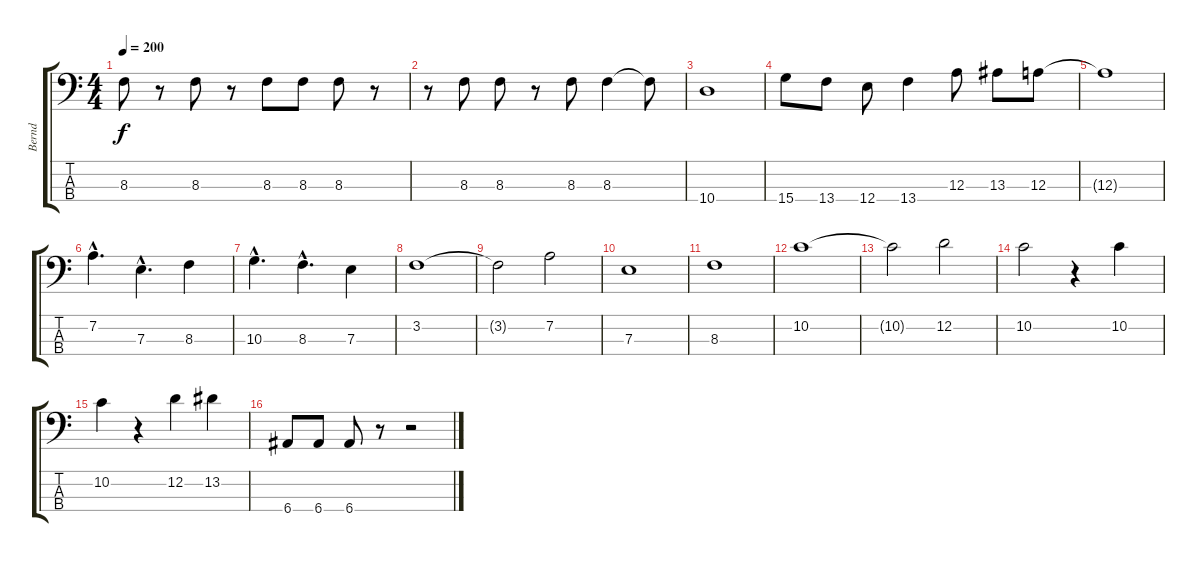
\track ("Bernd" "Bernd") {instrument electricbassfinger}
\staff {score tabs}
\tuning (G2 D2 A1 E1) {hide}
\ts (4 4)
\tempo 200
\clef f4
\ks c
8.3.8{dy f} r.8 8.3.8 r.8 8.3.8 8.3.8 8.3.8 r.8 |
r.8 8.3.8 8.3.8 r.8 8.3.8 8.3.4 8.3{t}.8 |
10.4.1{volume 12} |
15.4.8{volume 12} 13.4.8 12.4.8 13.4.4 12.3.8 13.3.8 12.3.8 |
12.3{t}.1 |
7.2{hac}.4{d} 7.3{hac}.4{d} 8.3.4 |
10.3{hac}.4{d} 8.3{hac}.4{d} 7.3.4 |
3.2.1 |
3.2{t}.2 7.2.2 |
7.3.1 |
8.3.1 |
10.2.1 |
10.2{t}.2 12.2.2 |
10.2.2 r.4 10.2.4 |
10.2.4 r.4 12.2.4 13.2.4 |
6.4.8 6.4.8 6.4.8 r.8 r.2
